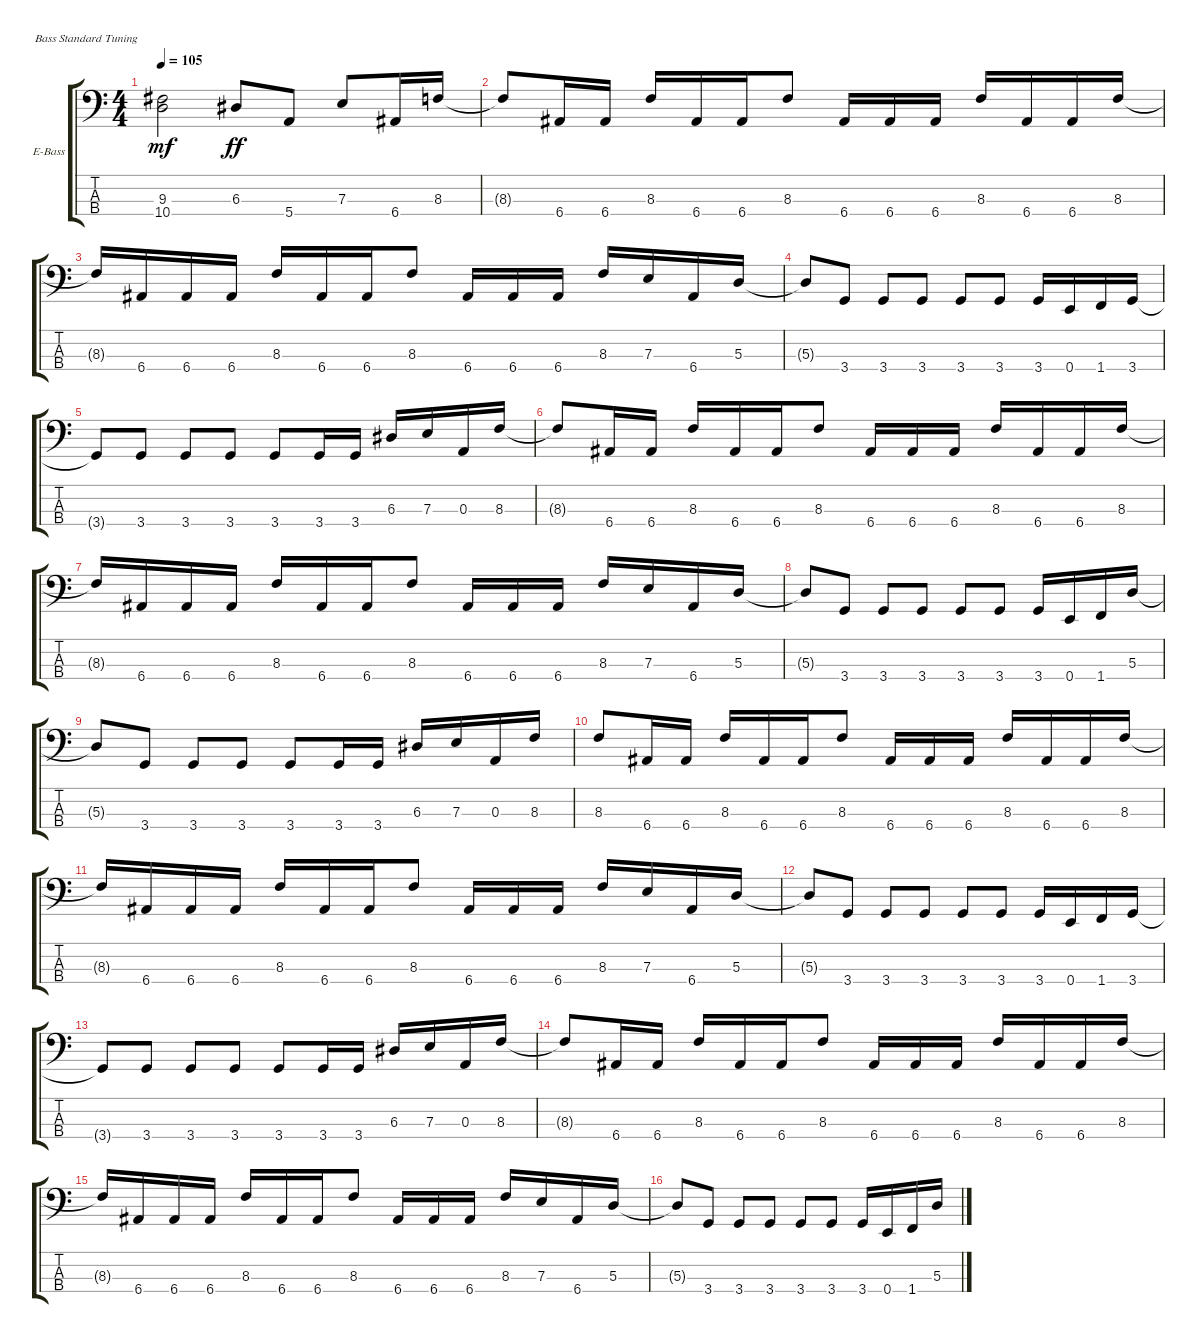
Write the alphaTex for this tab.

\defaultSystemsLayout 4
\bracketExtendMode groupsimilarinstruments
\firstSystemTrackNameOrientation horizontal
\otherSystemsTrackNameOrientation horizontal
\track ("Electric Bass" "E-Bass") {instrument electricbassfinger}
\staff {score tabs}
\tuning (G2 D2 A1 E1)
\ts (4 4)
\tempo 105
\clef f4
\ks c
(10.4 9.3).2{dy mf instrument electricbassfinger} 6.3.8{dy ff} 5.4.8 7.3.8 6.4.16 8.3.16 |
8.3{t}.8 6.4.16 6.4.16 8.3.16 6.4.16 6.4.16 8.3.8 6.4.16 6.4.16 6.4.16 8.3.16 6.4.16 6.4.16 8.3.16 |
8.3{t}.16 6.4.16 6.4.16 6.4.16 8.3.16 6.4.16 6.4.16 8.3.8 6.4.16 6.4.16 6.4.16 8.3.16 7.3.16 6.4.16 5.3.16 |
5.3{t}.8 3.4.8 3.4.8 3.4.8 3.4.8 3.4.8 3.4.16 0.4.16 1.4.16 3.4.16 |
3.4{t}.8 3.4.8 3.4.8 3.4.8 3.4.8 3.4.16 3.4.16 6.3.16 7.3.16 0.3.16 8.3.16 |
8.3{t}.8 6.4.16 6.4.16 8.3.16 6.4.16 6.4.16 8.3.8 6.4.16 6.4.16 6.4.16 8.3.16 6.4.16 6.4.16 8.3.16 |
8.3{t}.16 6.4.16 6.4.16 6.4.16 8.3.16 6.4.16 6.4.16 8.3.8 6.4.16 6.4.16 6.4.16 8.3.16 7.3.16 6.4.16 5.3.16 |
5.3{t}.8 3.4.8 3.4.8 3.4.8 3.4.8 3.4.8 3.4.16 0.4.16 1.4.16 5.3.16 |
5.3{t}.8 3.4.8 3.4.8 3.4.8 3.4.8 3.4.16 3.4.16 6.3.16 7.3.16 0.3.16 8.3.16 |
8.3.8 6.4.16 6.4.16 8.3.16 6.4.16 6.4.16 8.3.8 6.4.16 6.4.16 6.4.16 8.3.16 6.4.16 6.4.16 8.3.16 |
8.3{t}.16 6.4.16 6.4.16 6.4.16 8.3.16 6.4.16 6.4.16 8.3.8 6.4.16 6.4.16 6.4.16 8.3.16 7.3.16 6.4.16 5.3.16 |
5.3{t}.8 3.4.8 3.4.8 3.4.8 3.4.8 3.4.8 3.4.16 0.4.16 1.4.16 3.4.16 |
3.4{t}.8 3.4.8 3.4.8 3.4.8 3.4.8 3.4.16 3.4.16 6.3.16 7.3.16 0.3.16 8.3.16 |
8.3{t}.8 6.4.16 6.4.16 8.3.16 6.4.16 6.4.16 8.3.8 6.4.16 6.4.16 6.4.16 8.3.16 6.4.16 6.4.16 8.3.16 |
8.3{t}.16 6.4.16 6.4.16 6.4.16 8.3.16 6.4.16 6.4.16 8.3.8 6.4.16 6.4.16 6.4.16 8.3.16 7.3.16 6.4.16 5.3.16 |
5.3{t}.8 3.4.8 3.4.8 3.4.8 3.4.8 3.4.8 3.4.16 0.4.16 1.4.16 5.3.16
